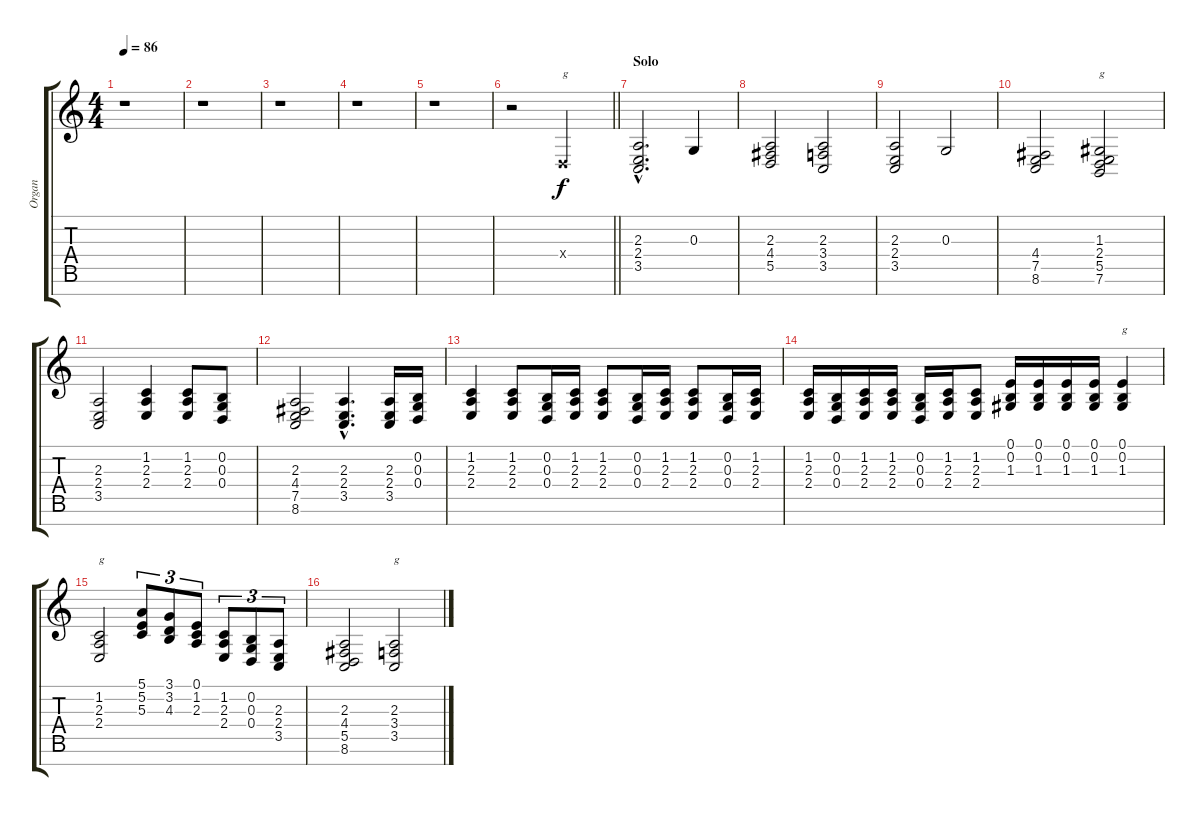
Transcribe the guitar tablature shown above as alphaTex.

\track ("Organ" "Organ") {instrument drawbarorgan}
\staff {score tabs}
\tuning (E4 B3 G3 D3 A2 E2 B1) {hide}
\ts (4 4)
\tempo 86
\clef g2
\ks aminor
r.1{dy f} |
r.1 |
r.1 |
r.1 |
r.1 |
\barLineRight lightlight
r.2 0.4{x}.2{txt "g"} |
\section ("" "Solo")
(2.3{hac} 2.4 3.5).2{d} 0.3.4 |
(2.3 4.4 5.5).2 (2.3 3.4 3.5).2 |
(2.3 2.4 3.5).2 0.3.2 |
(4.4 7.5 8.6).2 (1.3 2.4 5.5 7.6).2{txt "g"} |
(2.3 2.4 3.5).2 (1.2 2.3 2.4).4 (1.2 2.3 2.4).8 (0.2 0.3 0.4).8 |
(2.3 4.4 7.5 8.6).2 (2.3{hac} 2.4{hac} 3.5{hac}).4{d} (2.3 2.4 3.5).16 (0.2 0.3 0.4).16 |
(1.2 2.3 2.4).4 (1.2 2.3 2.4).8 (0.2 0.3 0.4).16 (1.2 2.3 2.4).16 (1.2 2.3 2.4).8 (0.2 0.3 0.4).16 (1.2 2.3 2.4).16 (1.2 2.3 2.4).8 (0.2 0.3 0.4).16 (1.2 2.3 2.4).16 |
(1.2 2.3 2.4).16 (0.2 0.3 0.4).16 (1.2 2.3 2.4).16 (1.2 2.3 2.4).16 (0.2 0.3 0.4).16 (1.2 2.3 2.4).16 (1.2 2.3 2.4).8 (0.1 0.2 1.3).16 (0.1 0.2 1.3).16 (0.1 0.2 1.3).16 (0.1 0.2 1.3).16 (0.1 0.2 1.3).4{txt "g"} |
(1.2 2.3 2.4).2{txt "g"} (5.1 5.2 5.3).8{tu (3 2)} (3.1 3.2 4.3).8{tu (3 2)} (0.1 1.2 2.3).8{tu (3 2)} (1.2 2.3 2.4).8{tu (3 2)} (0.2 0.3 0.4).8{tu (3 2)} (2.3 2.4 3.5).8{tu (3 2)} |
(2.3 4.4 5.5 8.6).2 (2.3 3.4 3.5).2{txt "g"}
